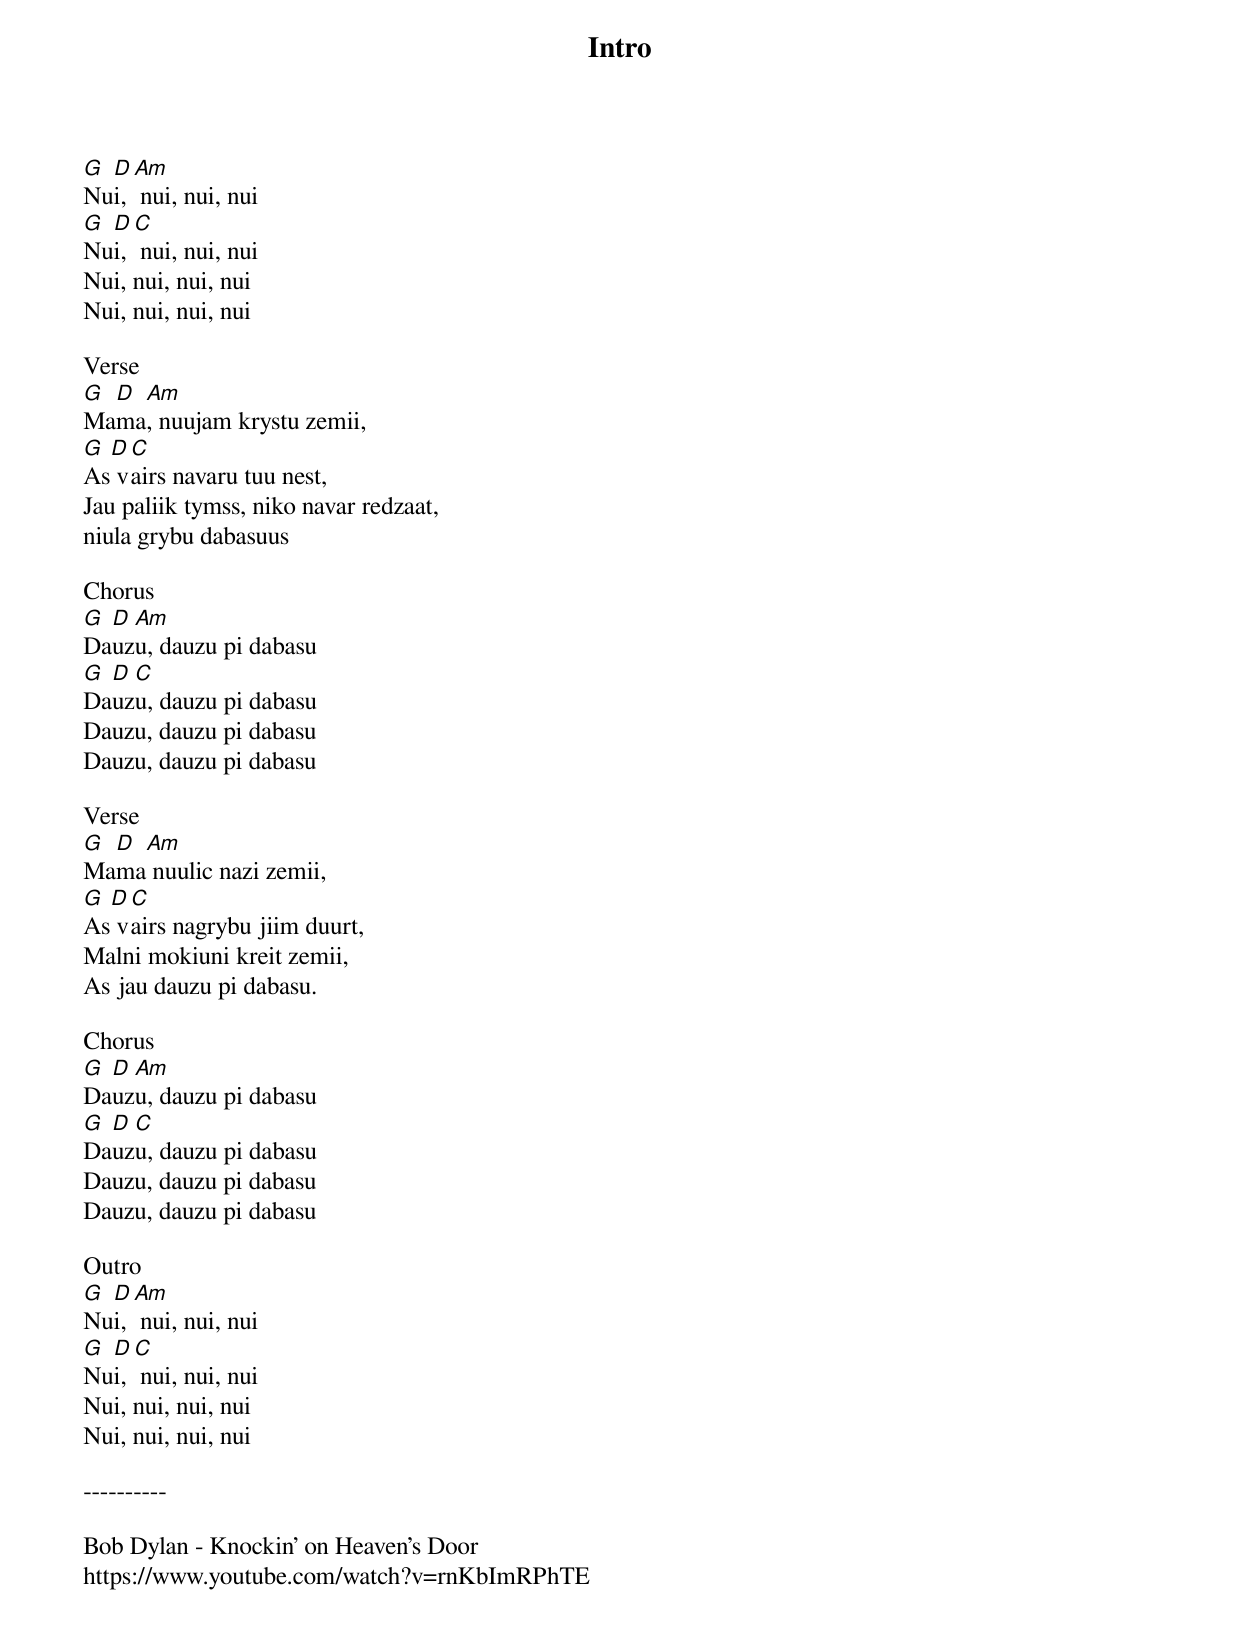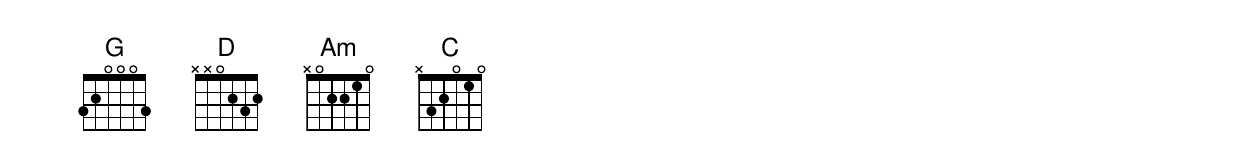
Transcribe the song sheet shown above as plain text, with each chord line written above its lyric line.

Intro
G D Am
Nui, nui, nui, nui
G D C
Nui, nui, nui, nui
Nui, nui, nui, nui
Nui, nui, nui, nui

Verse
G D Am
Mama, nuujam krystu zemii,
G D C
As vairs navaru tuu nest,
Jau paliik tymss, niko navar redzaat,
niula grybu dabasuus

Chorus
G D Am
Dauzu, dauzu pi dabasu
G D C
Dauzu, dauzu pi dabasu
Dauzu, dauzu pi dabasu
Dauzu, dauzu pi dabasu

Verse
G D Am
Mama nuulic nazi zemii,
G D C
As vairs nagrybu jiim duurt,
Malni mokiuni kreit zemii,
As jau dauzu pi dabasu.

Chorus
G D Am
Dauzu, dauzu pi dabasu
G D C
Dauzu, dauzu pi dabasu
Dauzu, dauzu pi dabasu
Dauzu, dauzu pi dabasu

Outro
G D Am
Nui, nui, nui, nui
G D C
Nui, nui, nui, nui
Nui, nui, nui, nui
Nui, nui, nui, nui

----------

Bob Dylan - Knockin' on Heaven's Door
https://www.youtube.com/watch?v=rnKbImRPhTE
